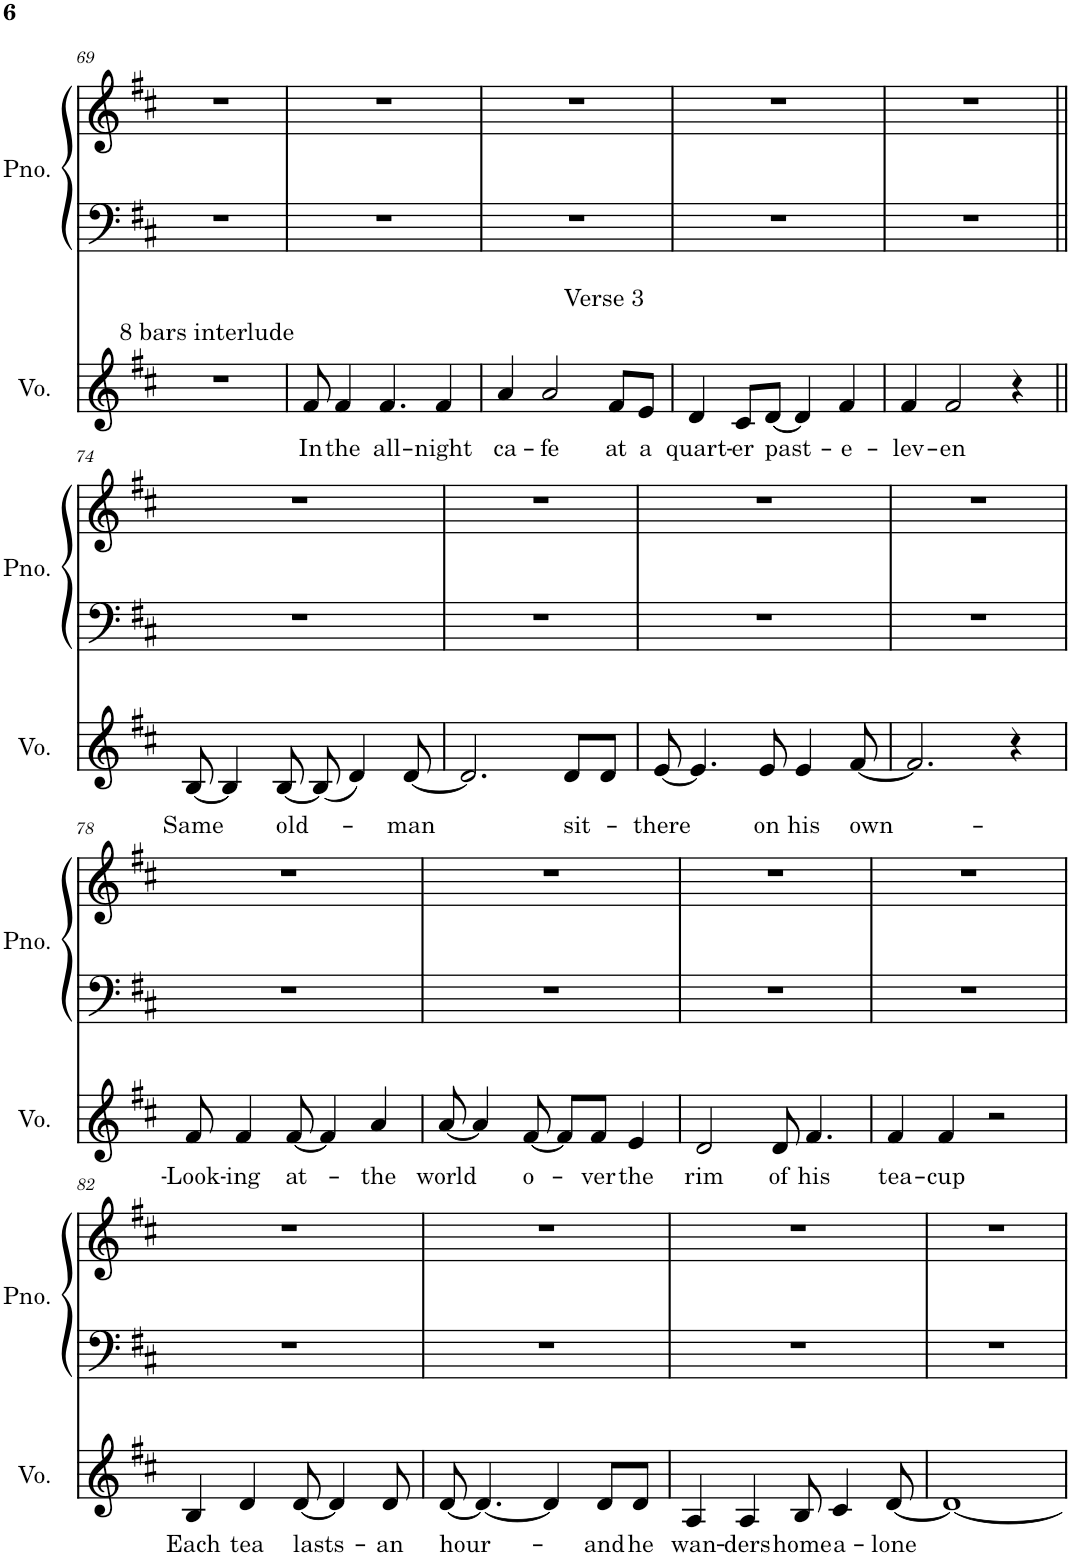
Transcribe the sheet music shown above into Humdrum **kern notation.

**kern	**text	**kern	**kern
*part2	*part2	*part1	*part1
*staff3	*staff3	*staff2	*staff1
*I"Voice	*	*I"Piano	*
*I'Vo.	*	*I'Pno.	*
!!LO:PB:g=z
*clefG2	*	*clefF4	*clefG2
*k[f#c#]	*	*k[f#c#]	*k[f#c#]
*M4/4	*	*M4/4	*M4/4
=69	=69	=69	=69
!LO:TX:a:t=8 bars interlude	!	!	!
1r	.	1r	1r
=70	=70	=70	=70
!LO:TX:a:t=Verse 3	!	!	!
!	!LO:LY:b	!	!
8f#/	In	1r	1r
!	!LO:LY:b	!	!
4f#/	the	.	.
!	!LO:LY:b	!	!
4.f#/	all-	.	.
!	!LO:LY:b	!	!
4f#/	night	.	.
=71	=71	=71	=71
!	!LO:LY:b	!	!
4a/	ca-	1r	1r
!	!LO:LY:b	!	!
2a/	-fe	.	.
!	!LO:LY:b	!	!
8f#/L	at	.	.
!	!LO:LY:b	!	!
8e/J	a	.	.
=72	=72	=72	=72
!	!LO:LY:b	!	!
4d/	quart-	1r	1r
!	!LO:LY:b	!	!
8c#/L	-er	.	.
!	!LO:LY:b	!	!
[8d/J	past-	.	.
4d/]	.	.	.
!	!LO:LY:b	!	!
4f#/	e-	.	.
=73	=73	=73	=73
!	!LO:LY:b	!	!
4f#/	-lev-	1r	1r
!	!LO:LY:b	!	!
2f#/	-en	.	.
4r	.	.	.
!!LO:LB:g=z
=74||	=74||	=74||	=74||
!	!LO:LY:b	!	!
[8B/	Same	1r	1r
4B/]	.	.	.
!	!LO:LY:b	!	!
[8B/	old-	.	.
(8B/]	.	.	.
4d/)	.	.	.
!	!LO:LY:b	!	!
[8d/	-man	.	.
=75	=75	=75	=75
2.d/]	.	1r	1r
!	!LO:LY:b	!	!
8d/L	sit-	.	.
8d/J	.	.	.
=76	=76	=76	=76
!	!LO:LY:b	!	!
[8e/	there	1r	1r
4.e/]	.	.	.
!	!LO:LY:b	!	!
8e/	on	.	.
!	!LO:LY:b	!	!
4e/	his	.	.
!	!LO:LY:b	!	!
[8f#/	own-	.	.
=77	=77	=77	=77
2.f#/]	.	1r	1r
4r	.	.	.
!!LO:LB:g=z
=78	=78	=78	=78
!	!LO:LY:b	!	!
8f#/	Look-	1r	1r
!	!LO:LY:b	!	!
4f#/	-ing	.	.
!	!LO:LY:b	!	!
[8f#/	at-	.	.
4f#/]	.	.	.
!	!LO:LY:b	!	!
4a/	-the	.	.
=79	=79	=79	=79
!	!LO:LY:b	!	!
[8a/	world	1r	1r
4a/]	.	.	.
!	!LO:LY:b	!	!
[8f#/	o-	.	.
8f#/L]	.	.	.
!	!LO:LY:b	!	!
8f#/J	-ver	.	.
!	!LO:LY:b	!	!
4e/	the	.	.
=80	=80	=80	=80
!	!LO:LY:b	!	!
2d/	rim	1r	1r
!	!LO:LY:b	!	!
8d/	of	.	.
!	!LO:LY:b	!	!
4.f#/	his	.	.
=81	=81	=81	=81
!	!LO:LY:b	!	!
4f#/	tea-	1r	1r
!	!LO:LY:b	!	!
4f#/	-cup	.	.
2r	.	.	.
!!LO:LB:g=z
=82	=82	=82	=82
!	!LO:LY:b	!	!
4B/	Each	1r	1r
!	!LO:LY:b	!	!
4d/	tea	.	.
!	!LO:LY:b	!	!
[8d/	lasts-	.	.
4d/]	.	.	.
!	!LO:LY:b	!	!
8d/	-an	.	.
=83	=83	=83	=83
!	!LO:LY:b	!	!
[8d/	hour-	1r	1r
4.d/_	.	.	.
4d/]	.	.	.
!	!LO:LY:b	!	!
8d/L	-and	.	.
!	!LO:LY:b	!	!
8d/J	he	.	.
=84	=84	=84	=84
!	!LO:LY:b	!	!
4A/	wan-	1r	1r
!	!LO:LY:b	!	!
4A/	-ders	.	.
!	!LO:LY:b	!	!
8B/	home	.	.
!	!LO:LY:b	!	!
4c#/	a-	.	.
!	!LO:LY:b	!	!
[8d/	-lone	.	.
=85	=85	=85	=85
1d_	.	1r	1r
=	=	=	=
*-	*-	*-	*-
